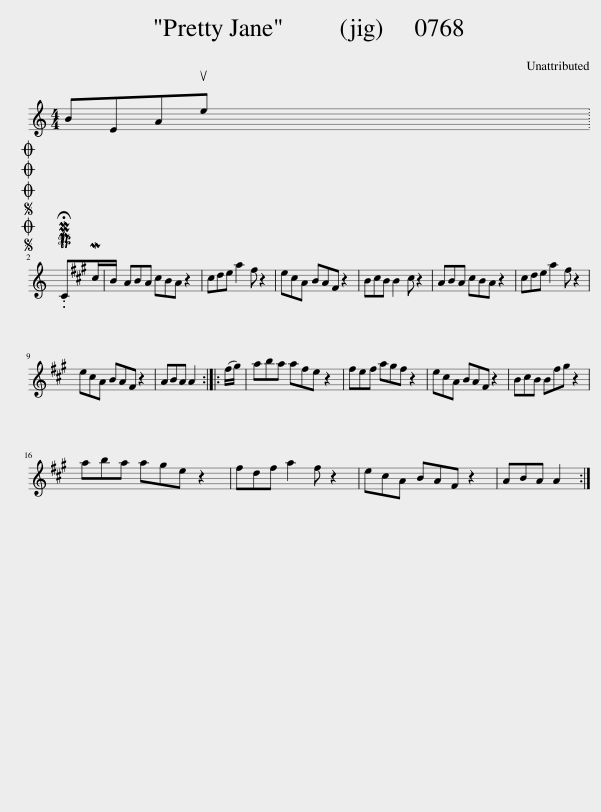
X:1
L:1/8
M:4/4
I:linebreak $
K:C
V:1 treble
V:1
 BEAue x2002 |$SOSOOO .!fermata!PMTCM^c/B/ | ABA ^cBA z2 | ^cde a2 ^f z2 | e^cA BA^F z2 | %5
 B^cB B2 c z2 | ABA ^cBA z2 | ^cde a2 ^f z2 |$ e^cA BA^F z2 | ABA A2 :: %10
 (^f/^g/) | aba a^fe z2 | ^fef a^gf z2 | e^cA BA^F z2 | B^cB B^f^g z2 |$ %15
 aba a^ge z2 | ^fdf a2 f z2 | e^cA BA^F z2 | ABA A2 :| %19
